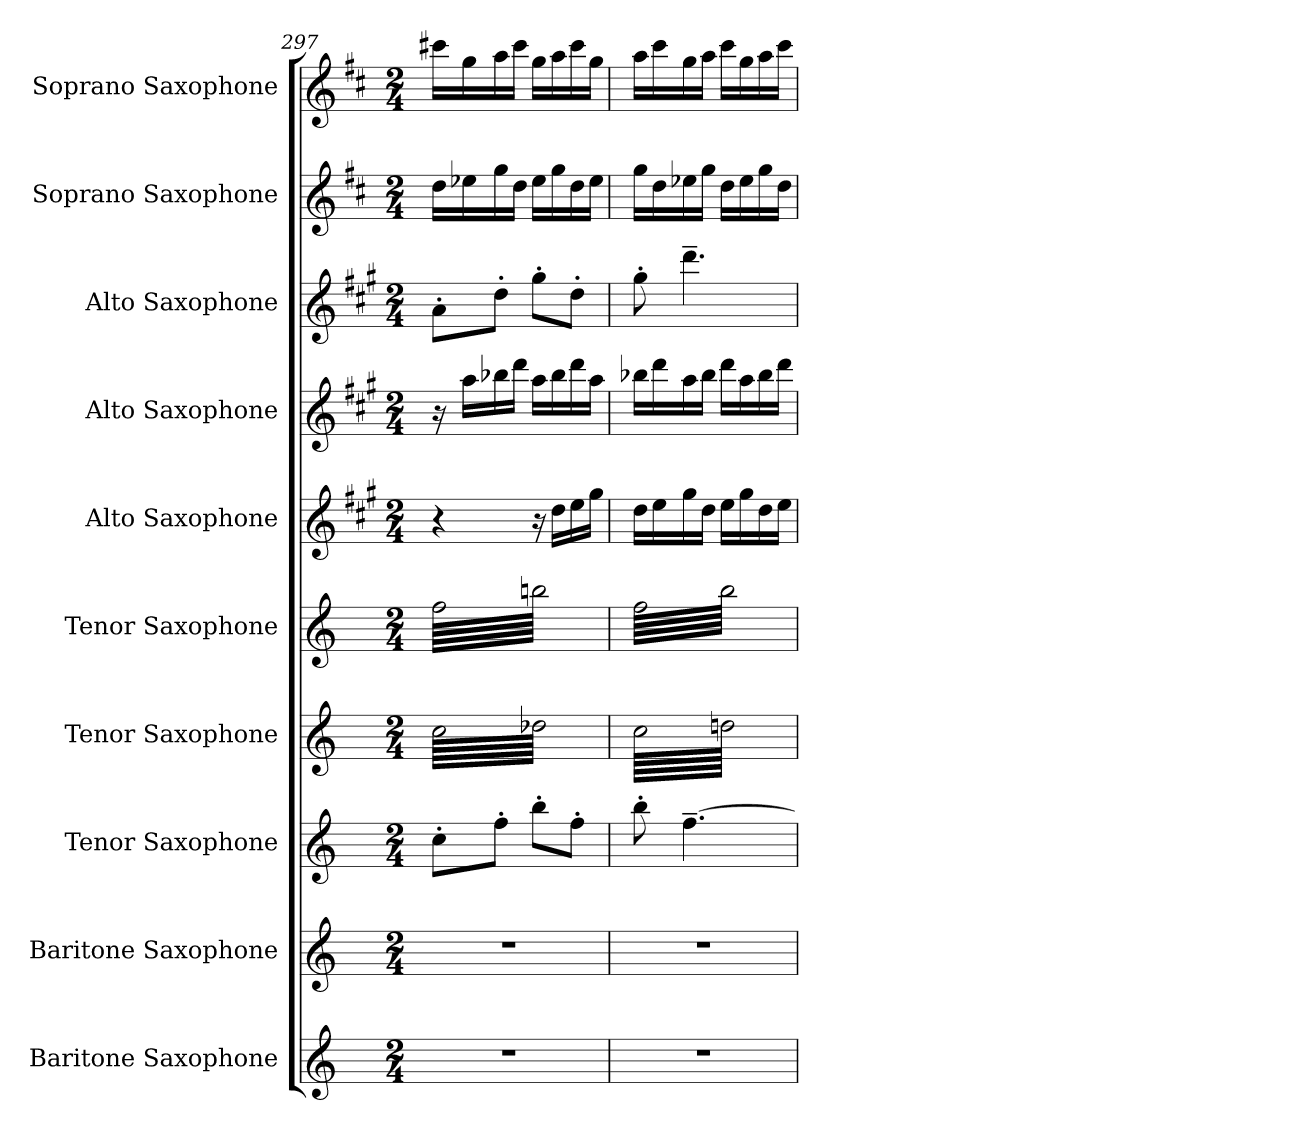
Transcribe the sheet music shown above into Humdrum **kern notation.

**kern	**kern	**kern	**kern	**kern	**kern	**kern	**kern	**kern	**kern
*part10	*part9	*part8	*part7	*part6	*part5	*part4	*part3	*part2	*part1
*staff10	*staff9	*staff8	*staff7	*staff6	*staff5	*staff4	*staff3	*staff2	*staff1
*I"Baritone Saxophone	*I"Baritone Saxophone	*I"Tenor Saxophone	*I"Tenor Saxophone	*I"Tenor Saxophone	*I"Alto Saxophone	*I"Alto Saxophone	*I"Alto Saxophone	*I"Soprano Saxophone	*I"Soprano Saxophone
*I'Bar. Sax.	*I'Bar. Sax.	*I'T. Sax.	*I'T. Sax.	*I'T. Sax.	*I'A. Sax.	*I'A. Sax.	*I'A. Sax.	*I'S. Sax.	*I'S. Sax.
*clefG2	*clefG2	*clefG2	*clefG2	*clefG2	*clefG2	*clefG2	*clefG2	*clefG2	*clefG2
*ITrd12c21	*ITrd12c21	*ITrd8c14	*ITrd8c14	*ITrd8c14	*ITrd5c9	*ITrd5c9	*ITrd5c9	*ITrd1c2	*ITrd1c2
*k[]	*k[]	*k[]	*k[]	*k[]	*k[]	*k[]	*k[]	*k[]	*k[]
*M2/4	*M2/4	*M2/4	*M2/4	*M2/4	*M2/4	*M2/4	*M2/4	*M2/4	*M2/4
=297	=297	=297	=297	=297	=297	=297	=297	=297	=297
*	*	*	*tremolo	*	*	*	*	*	*
*	*	*	*	*tremolo	*	*	*	*	*
2r	2r	8c'\L	64c\LLLL	64f\LLLL	4r	16r	8c'\L	16cc\LL	16bbn\LL
.	.	.	64d-X\	64bn\	.	.	.	.	.
.	.	.	64c\	64f\	.	.	.	.	.
.	.	.	64d-X\	64bn\	.	.	.	.	.
.	.	.	64c\	64f\	.	16cc\LL	.	16dd-X\	16ff\
.	.	.	64d-X\	64bn\	.	.	.	.	.
.	.	.	64c\	64f\	.	.	.	.	.
.	.	.	64d-X\	64bn\	.	.	.	.	.
.	.	8f'\J	64c\	64f\	.	16dd-X\	8f'\J	16ff\	16gg\
.	.	.	64d-X\	64bn\	.	.	.	.	.
.	.	.	64c\	64f\	.	.	.	.	.
.	.	.	64d-X\	64bn\	.	.	.	.	.
.	.	.	64c\	64f\	.	16ff\JJ	.	16cc\JJ	16bb\JJ
.	.	.	64d-X\	64bn\	.	.	.	.	.
.	.	.	64c\	64f\	.	.	.	.	.
.	.	.	64d-X\	64bn\	.	.	.	.	.
.	.	8b'\L	64c\	64f\	16r	16cc\LL	8b'\L	16dd-\LL	16ff\LL
.	.	.	64d-X\	64bn\	.	.	.	.	.
.	.	.	64c\	64f\	.	.	.	.	.
.	.	.	64d-X\	64bn\	.	.	.	.	.
.	.	.	64c\	64f\	16f\LL	16dd-\	.	16ff\	16gg\
.	.	.	64d-X\	64bn\	.	.	.	.	.
.	.	.	64c\	64f\	.	.	.	.	.
.	.	.	64d-X\	64bn\	.	.	.	.	.
.	.	8f'\J	64c\	64f\	16g\	16ff\	8f'\J	16cc\	16bb\
.	.	.	64d-X\	64bn\	.	.	.	.	.
.	.	.	64c\	64f\	.	.	.	.	.
.	.	.	64d-X\	64bn\	.	.	.	.	.
.	.	.	64c\	64f\	16b\JJ	16cc\JJ	.	16dd-\JJ	16ff\JJ
.	.	.	64d-X\	64bn\	.	.	.	.	.
.	.	.	64c\	64f\	.	.	.	.	.
.	.	.	64d-X\JJJJ	64bn\JJJJ	.	.	.	.	.
=298	=298	=298	=298	=298	=298	=298	=298	=298	=298
2r	2r	8b'\	64c\LLLL	64f\LLLL	16f\LL	16dd-X\LL	8b'\	16ff\LL	16gg\LL
.	.	.	64dn\	64b\	.	.	.	.	.
.	.	.	64c\	64f\	.	.	.	.	.
.	.	.	64dn\	64b\	.	.	.	.	.
.	.	.	64c\	64f\	16g\	16ff\	.	16cc\	16bb\
.	.	.	64dn\	64b\	.	.	.	.	.
.	.	.	64c\	64f\	.	.	.	.	.
.	.	.	64dn\	64b\	.	.	.	.	.
.	.	[4.f~\	64c\	64f\	16b\	16cc\	4.ff~\	16dd-X\	16ff\
.	.	.	64dn\	64b\	.	.	.	.	.
.	.	.	64c\	64f\	.	.	.	.	.
.	.	.	64dn\	64b\	.	.	.	.	.
.	.	.	64c\	64f\	16f\JJ	16dd-\JJ	.	16ff\JJ	16gg\JJ
.	.	.	64dn\	64b\	.	.	.	.	.
.	.	.	64c\	64f\	.	.	.	.	.
.	.	.	64dn\	64b\	.	.	.	.	.
.	.	.	64c\	64f\	16g\LL	16ff\LL	.	16cc\LL	16bb\LL
.	.	.	64dn\	64b\	.	.	.	.	.
.	.	.	64c\	64f\	.	.	.	.	.
.	.	.	64dn\	64b\	.	.	.	.	.
.	.	.	64c\	64f\	16b\	16cc\	.	16dd-\	16ff\
.	.	.	64dn\	64b\	.	.	.	.	.
.	.	.	64c\	64f\	.	.	.	.	.
.	.	.	64dn\	64b\	.	.	.	.	.
.	.	.	64c\	64f\	16f\	16dd-\	.	16ff\	16gg\
.	.	.	64dn\	64b\	.	.	.	.	.
.	.	.	64c\	64f\	.	.	.	.	.
.	.	.	64dn\	64b\	.	.	.	.	.
.	.	.	64c\	64f\	16g\JJ	16ff\JJ	.	16cc\JJ	16bb\JJ
.	.	.	64dn\	64b\	.	.	.	.	.
.	.	.	64c\	64f\	.	.	.	.	.
.	.	.	64dn\JJJJ	64b\JJJJ	.	.	.	.	.
*	*	*	*	*Xtremolo	*	*	*	*	*
*	*	*	*Xtremolo	*	*	*	*	*	*
.	.	.	.	.	.	.	.	.	.
.	.	.	.	.	.	.	.	.	.
.	.	.	.	.	.	.	.	.	.
.	.	.	.	.	.	.	.	.	.
.	.	.	.	.	.	.	.	.	.
.	.	.	.	.	.	.	.	.	.
.	.	.	.	.	.	.	.	.	.
.	.	.	.	.	.	.	.	.	.
.	.	.	.	.	.	.	.	.	.
.	.	.	.	.	.	.	.	.	.
.	.	.	.	.	.	.	.	.	.
.	.	.	.	.	.	.	.	.	.
.	.	.	.	.	.	.	.	.	.
.	.	.	.	.	.	.	.	.	.
.	.	.	.	.	.	.	.	.	.
.	.	.	.	.	.	.	.	.	.
=	=	=	=	=	=	=	=	=	=
*-	*-	*-	*-	*-	*-	*-	*-	*-	*-
